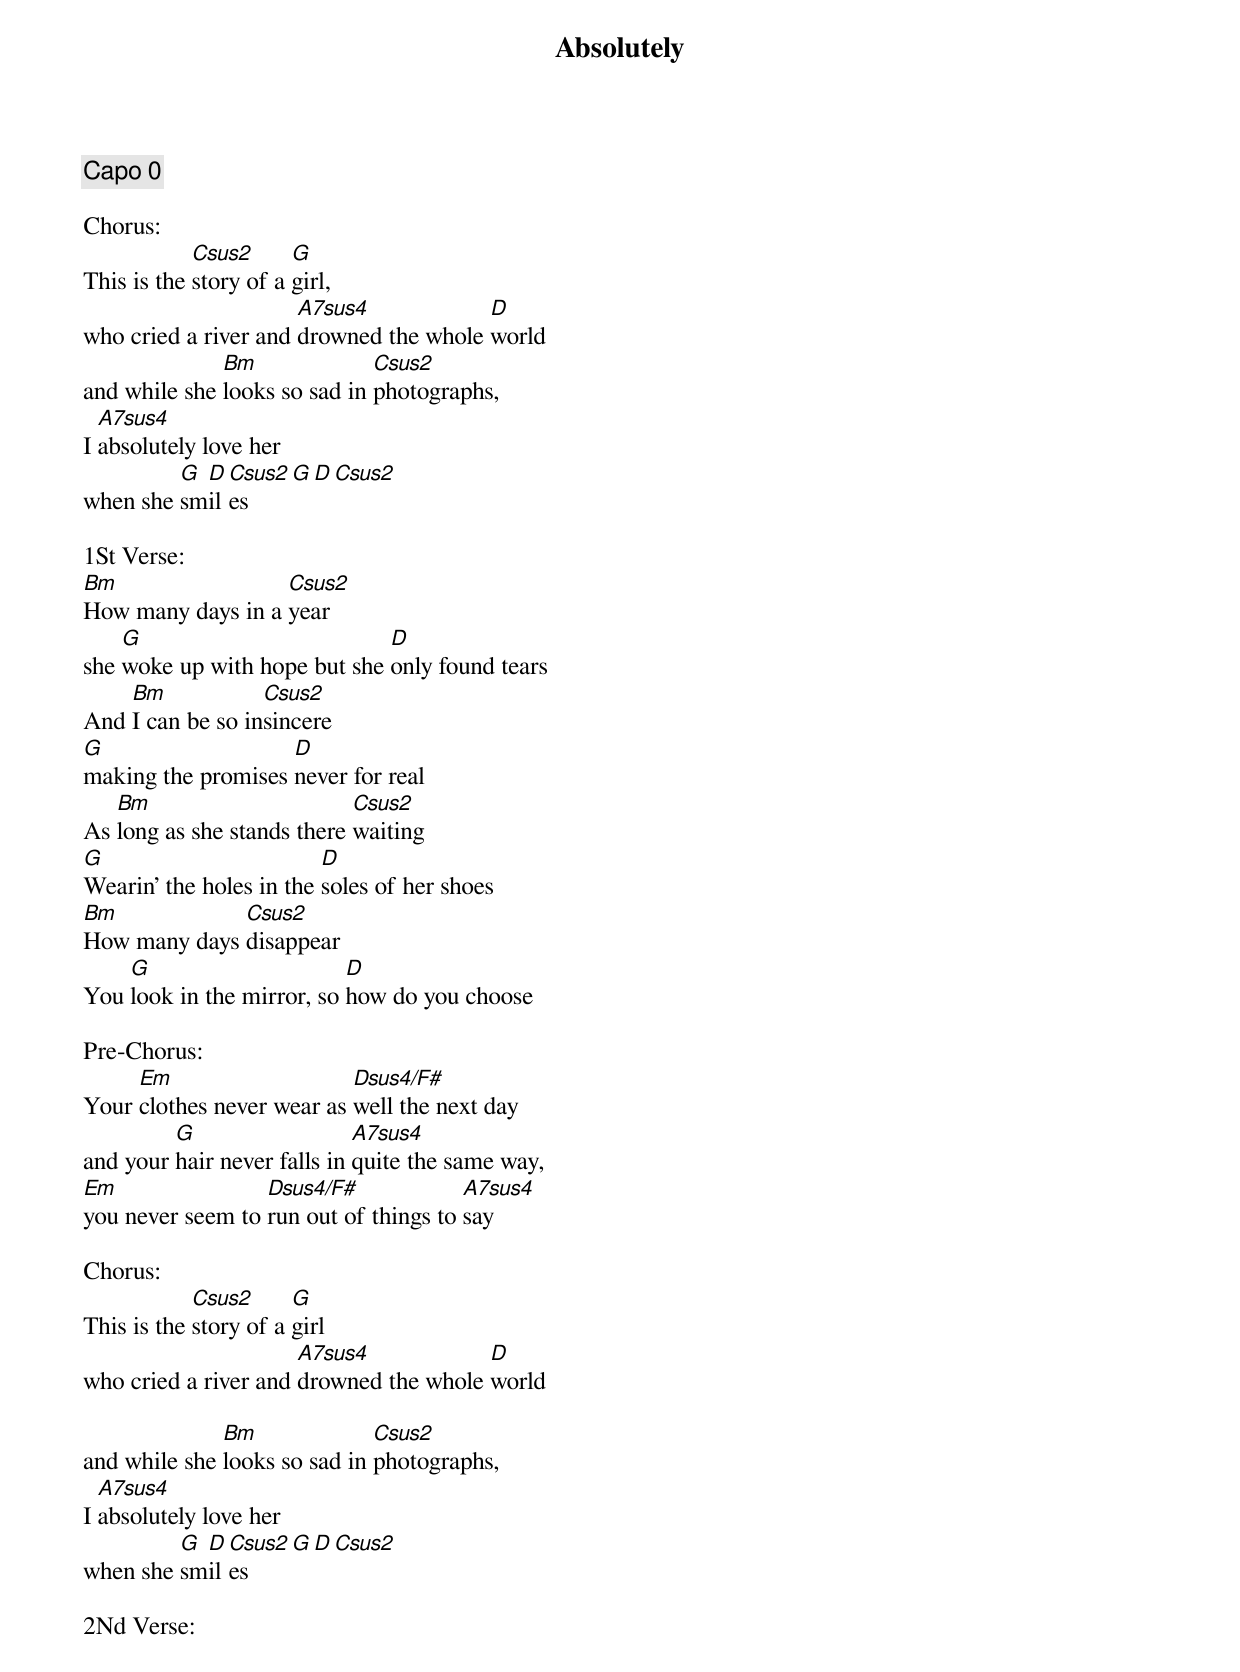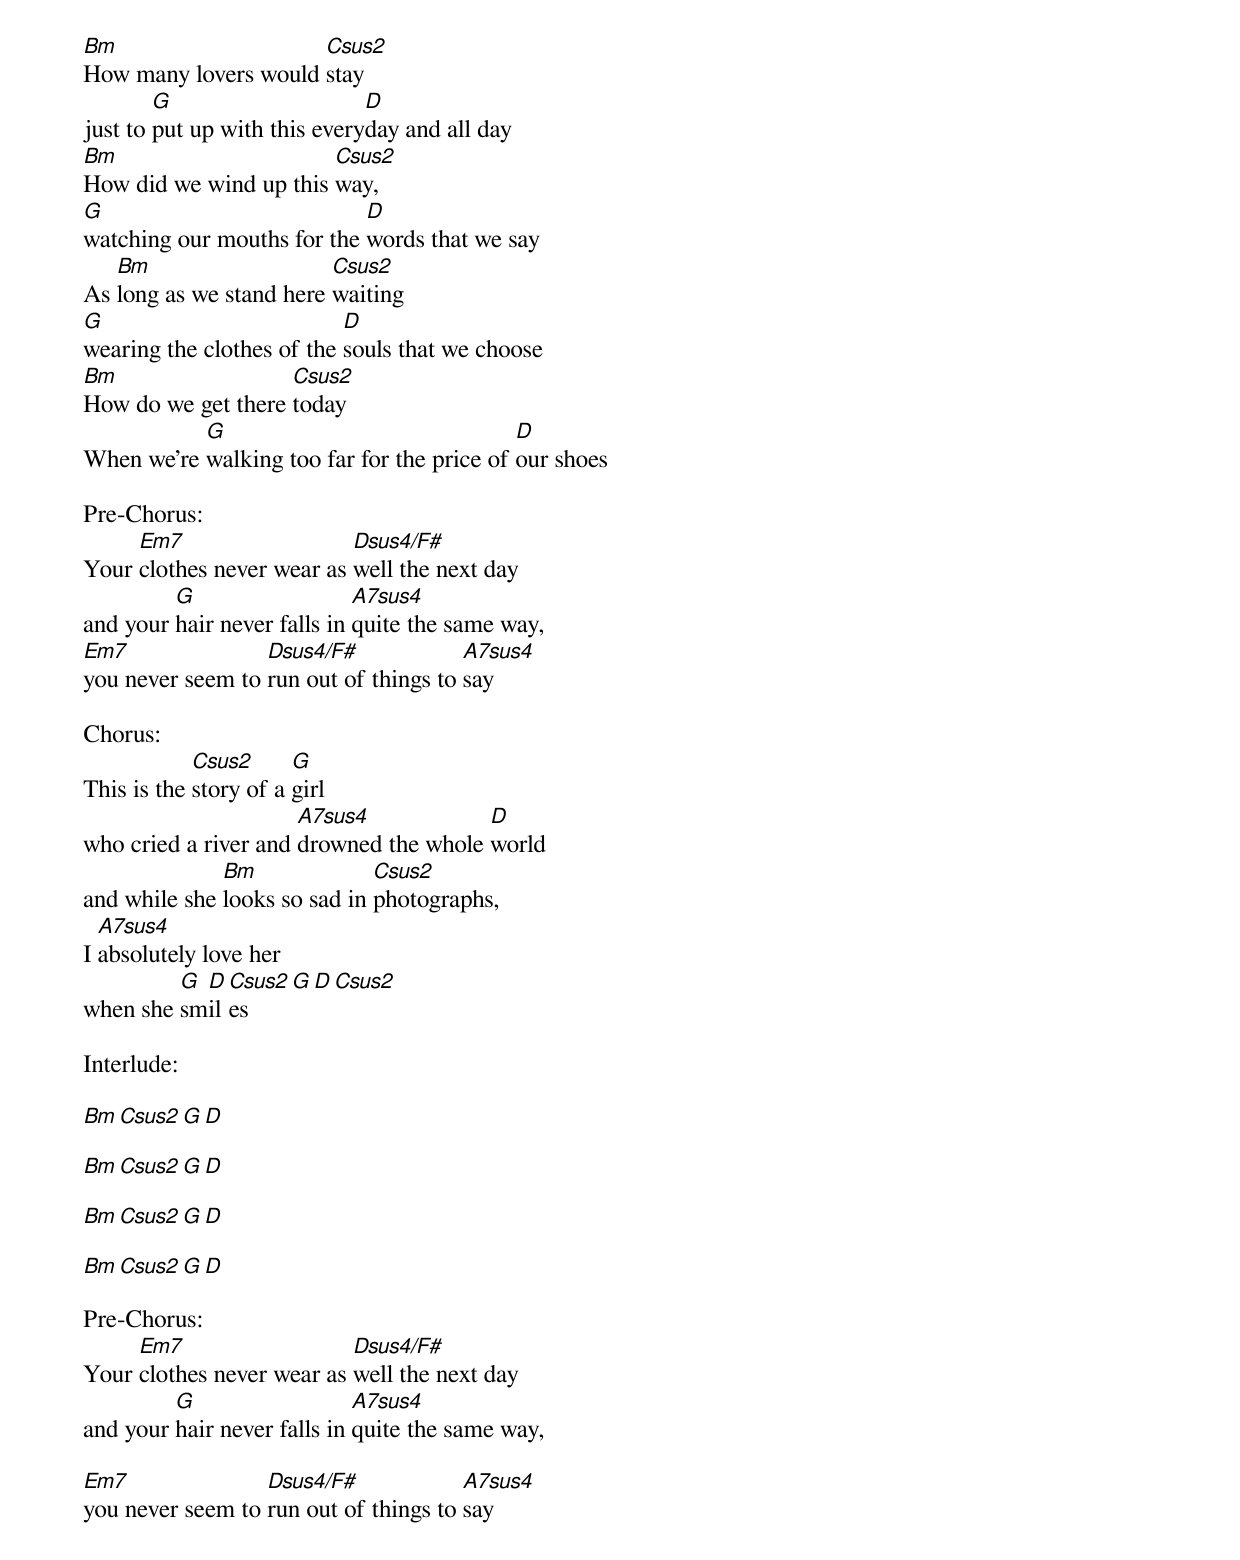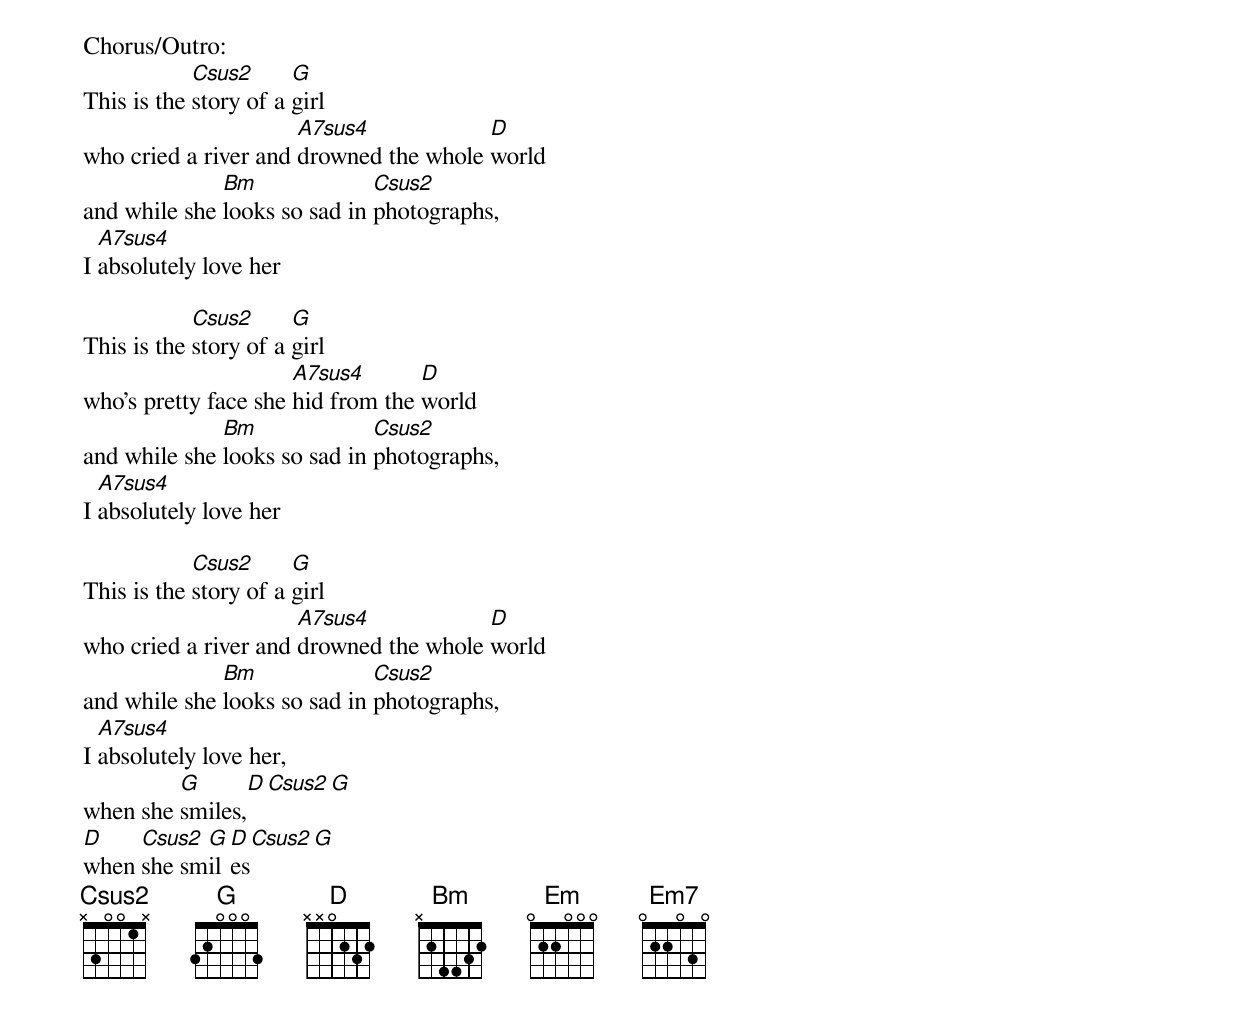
{title:Absolutely}
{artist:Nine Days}
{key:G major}
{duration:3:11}
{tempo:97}
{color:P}

{comment: Capo 0}

Chorus:
This is the [Csus2]story of a [G]girl,
who cried a river and [A7sus4]drowned the whole [D]world
and while she [Bm]looks so sad in [Csus2]photographs,
I [A7sus4]absolutely love her
when she [G]sm[D]il[Csus2]es [G][D][Csus2]

1St Verse:
[Bm]How many days in a [Csus2]year
she [G]woke up with hope but she [D]only found tears
And [Bm]I can be so in[Csus2]sincere
[G]making the promises [D]never for real
As [Bm]long as she stands there [Csus2]waiting
[G]Wearin' the holes in the [D]soles of her shoes
[Bm]How many days [Csus2]disappear
You [G]look in the mirror, so [D]how do you choose

Pre-Chorus:
Your [Em]clothes never wear as [Dsus4/F#]well the next day
and your [G]hair never falls in [A7sus4]quite the same way,
[Em]you never seem to [Dsus4/F#]run out of things to [A7sus4]say

Chorus:
This is the [Csus2]story of a [G]girl
who cried a river and [A7sus4]drowned the whole [D]world

and while she [Bm]looks so sad in [Csus2]photographs,
I [A7sus4]absolutely love her
when she [G]sm[D]il[Csus2]es [G][D][Csus2]

2Nd Verse:
[Bm]How many lovers would [Csus2]stay
just to [G]put up with this every[D]day and all day
[Bm]How did we wind up this [Csus2]way,
[G]watching our mouths for the [D]words that we say
As [Bm]long as we stand here [Csus2]waiting
[G]wearing the clothes of the [D]souls that we choose
[Bm]How do we get there [Csus2]today
When we're [G]walking too far for the price of [D]our shoes

Pre-Chorus:
Your [Em7]clothes never wear as [Dsus4/F#]well the next day
and your [G]hair never falls in [A7sus4]quite the same way,
[Em7]you never seem to [Dsus4/F#]run out of things to [A7sus4]say

Chorus:
This is the [Csus2]story of a [G]girl
who cried a river and [A7sus4]drowned the whole [D]world
and while she [Bm]looks so sad in [Csus2]photographs,
I [A7sus4]absolutely love her
when she [G]sm[D]il[Csus2]es [G][D][Csus2]

Interlude:

[Bm][Csus2][G][D]

[Bm][Csus2][G][D]

[Bm][Csus2][G][D]

[Bm][Csus2][G][D]

Pre-Chorus:
Your [Em7]clothes never wear as [Dsus4/F#]well the next day
and your [G]hair never falls in [A7sus4]quite the same way,

[Em7]you never seem to [Dsus4/F#]run out of things to [A7sus4]say

Chorus/Outro:
This is the [Csus2]story of a [G]girl
who cried a river and [A7sus4]drowned the whole [D]world
and while she [Bm]looks so sad in [Csus2]photographs,
I [A7sus4]absolutely love her

This is the [Csus2]story of a [G]girl
who's pretty face she [A7sus4]hid from the [D]world
and while she [Bm]looks so sad in [Csus2]photographs,
I [A7sus4]absolutely love her

This is the [Csus2]story of a [G]girl
who cried a river and [A7sus4]drowned the whole [D]world
and while she [Bm]looks so sad in [Csus2]photographs,
I [A7sus4]absolutely love her,
when she [G]smiles,[D][Csus2][G]
[D]when [Csus2]she sm[G]il[D]es[Csus2][G]
